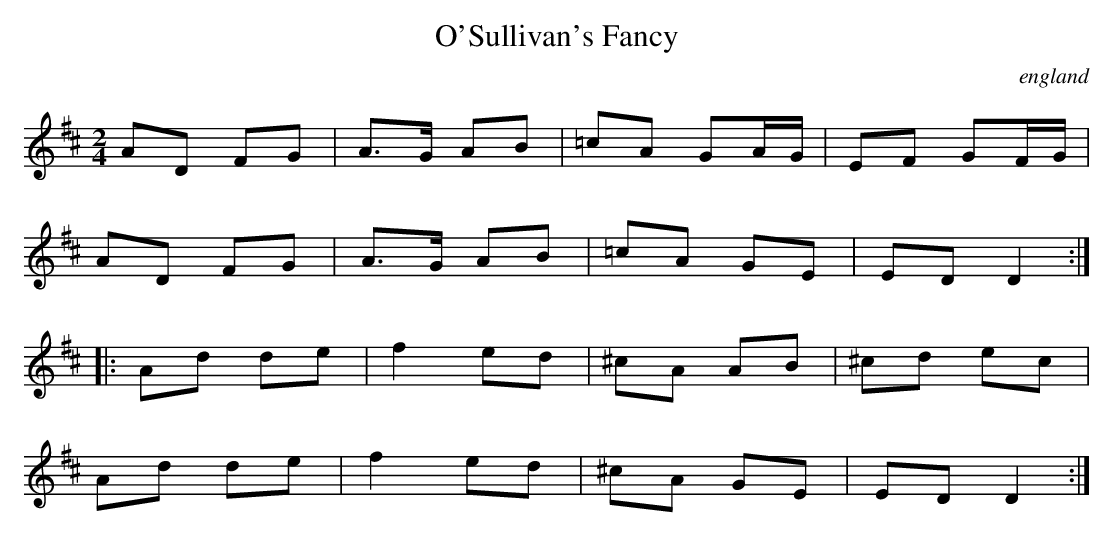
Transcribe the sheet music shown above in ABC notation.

X:1
T:O'Sullivan's Fancy
O:england
M:2/4
L:1/8
K:D
AD FG|A>G AB|=cA GA/G/|EF GF/G/|
AD FG|A>G AB|=cA GE|ED D2:|
|:Ad de|f2 ed|^cA AB|^cd ec|
Ad de|f2 ed|^cA GE|ED D2:|
